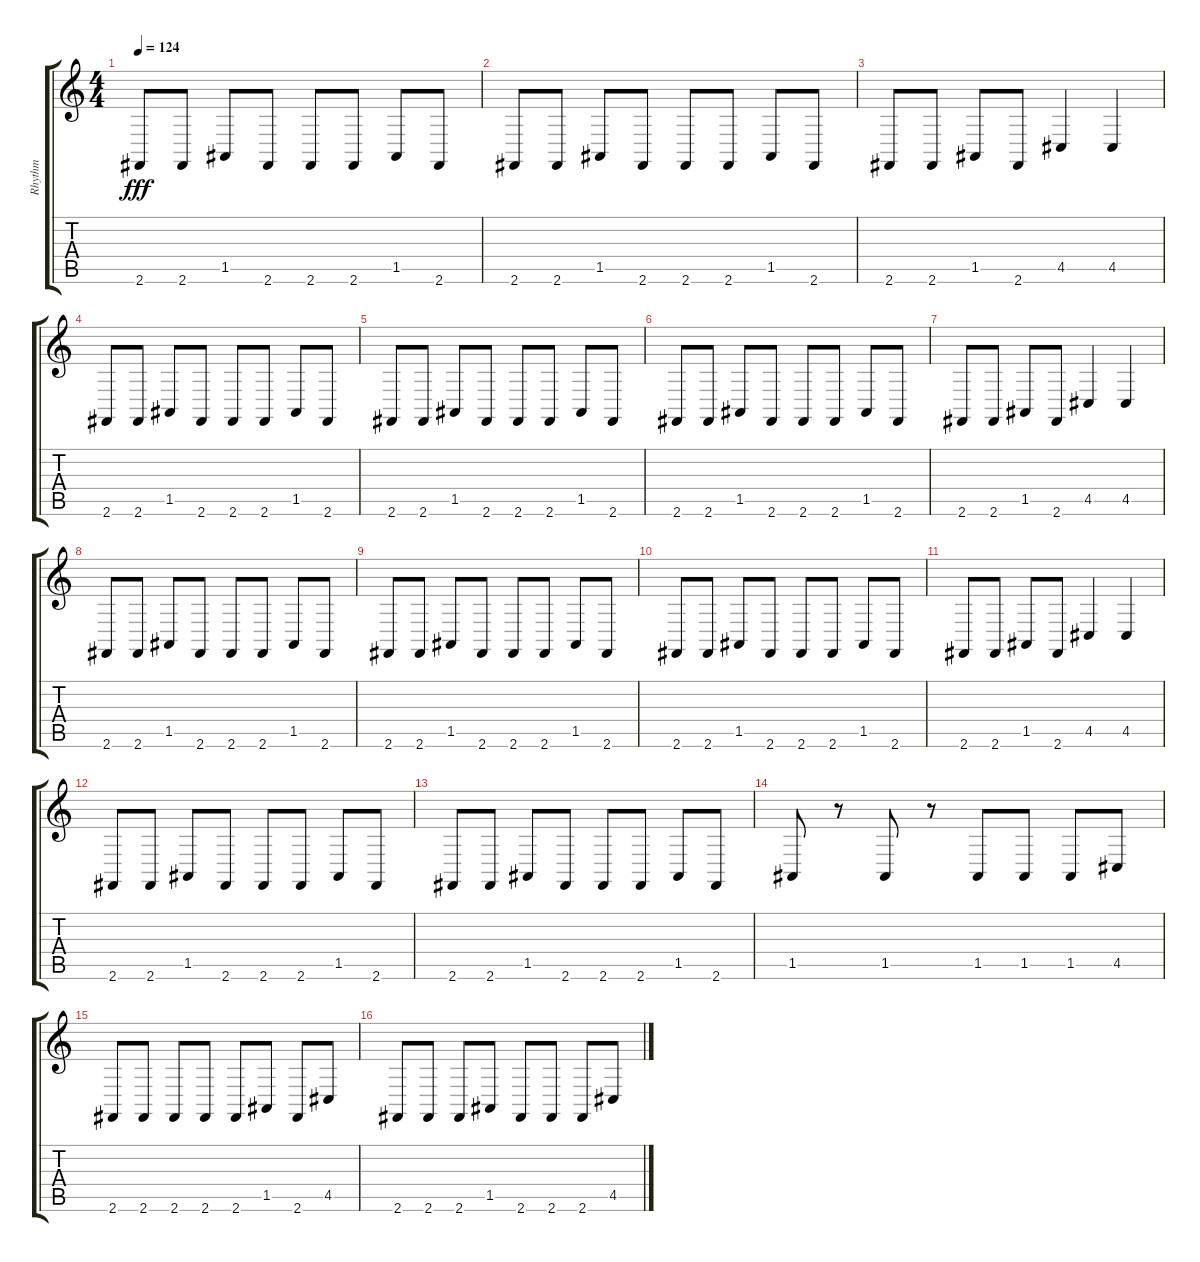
\track ("Rhythm" "Rhythm") {instrument acousticgrandpiano}
\staff {score tabs}
\tuning (E4 B3 G3 D3 A2 E2) {hide}
\ts (4 4)
\tempo 124
\clef g2
\ks c
2.6.8{dy fff} 2.6.8 1.5.8 2.6.8 2.6.8 2.6.8 1.5.8 2.6.8 |
2.6.8 2.6.8 1.5.8 2.6.8 2.6.8 2.6.8 1.5.8 2.6.8 |
2.6.8 2.6.8 1.5.8 2.6.8 4.5.4 4.5.4 |
2.6.8 2.6.8 1.5.8 2.6.8 2.6.8 2.6.8 1.5.8 2.6.8 |
2.6.8 2.6.8 1.5.8 2.6.8 2.6.8 2.6.8 1.5.8 2.6.8 |
2.6.8 2.6.8 1.5.8 2.6.8 2.6.8 2.6.8 1.5.8 2.6.8 |
2.6.8 2.6.8 1.5.8 2.6.8 4.5.4 4.5.4 |
2.6.8 2.6.8 1.5.8 2.6.8 2.6.8 2.6.8 1.5.8 2.6.8 |
2.6.8 2.6.8 1.5.8 2.6.8 2.6.8 2.6.8 1.5.8 2.6.8 |
2.6.8 2.6.8 1.5.8 2.6.8 2.6.8 2.6.8 1.5.8 2.6.8 |
2.6.8 2.6.8 1.5.8 2.6.8 4.5.4 4.5.4 |
2.6.8 2.6.8 1.5.8 2.6.8 2.6.8 2.6.8 1.5.8 2.6.8 |
2.6.8 2.6.8 1.5.8 2.6.8 2.6.8 2.6.8 1.5.8 2.6.8 |
1.5.8 r.8 1.5.8 r.8 1.5.8 1.5.8 1.5.8 4.5.8 |
2.6.8 2.6.8 2.6.8 2.6.8 2.6.8 1.5.8 2.6.8 4.5.8 |
2.6.8 2.6.8 2.6.8 1.5.8 2.6.8 2.6.8 2.6.8 4.5.8
